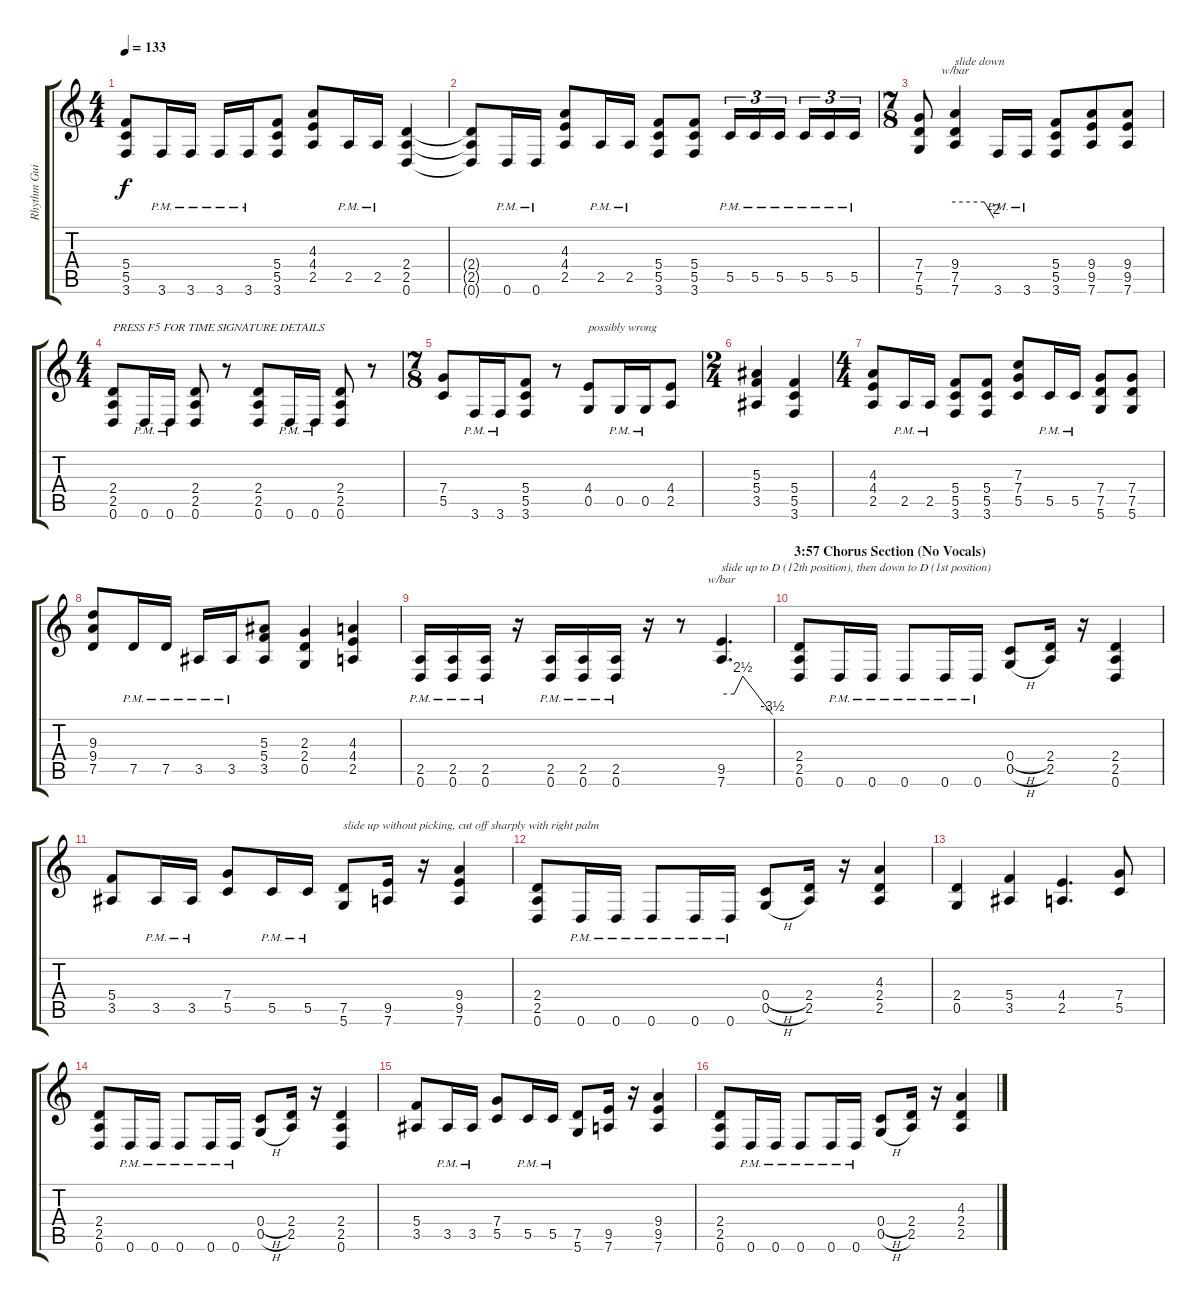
\track ("Rhythm Guitar" "Rhythm Gui") {instrument distortionguitar}
\staff {score tabs}
\tuning (D4 A3 F3 C3 G2 D2) {hide}
\ts (4 4)
\tempo 133
\clef g2
\ks c
(5.4 5.5 3.6).8{dy f} 3.6{pm}.16 3.6{pm}.16 3.6{pm}.16 3.6{pm}.16 (5.4 5.5 3.6).8 (4.3 4.4 2.5).8 2.5{pm}.16 2.5{pm}.16 (2.4 2.5 0.6).4 |
(2.4{t} 2.5{t} 0.6{t}).8 0.6{pm}.16 0.6{pm}.16 (4.3 4.4 2.5).8 2.5{pm}.16 2.5{pm}.16 (5.4 5.5 3.6).8 (5.4 5.5 3.6).8 5.5{pm}.16{tu (3 2)} 5.5{pm}.16{tu (3 2)} 5.5{pm}.16{tu (3 2)} 5.5{pm}.16{tu (3 2)} 5.5{pm}.16{tu (3 2)} 5.5{pm}.16{tu (3 2)} |
\ts (7 8)
(7.4 7.5 5.6).8 (9.4 7.5 7.6).4{tbe (custom default 0 0 45 0 60 -8) txt "slide down"} 3.6{pm}.16 3.6{pm}.16 (5.4 5.5 3.6).8 (9.4 9.5 7.6).8 (9.4 9.5 7.6).8 |
\ts (4 4)
(2.4 2.5 0.6).8{txt "PRESS F5 FOR TIME SIGNATURE DETAILS"} 0.6{pm}.16 0.6{pm}.16 (2.4 2.5 0.6).8 r.8 (2.4 2.5 0.6).8 0.6{pm}.16 0.6{pm}.16 (2.4 2.5 0.6).8 r.8 |
\ts (7 8)
(7.4 5.5).8 3.6{pm}.16 3.6{pm}.16 (5.4 5.5 3.6).8 r.8 (4.4 0.5).8{txt "possibly wrong"} 0.5{pm}.16 0.5{pm}.16 (4.4 2.5).8 |
\ts (2 4)
(5.3 5.4 3.5).4 (5.4 5.5 3.6).4 |
\ts (4 4)
(4.3 4.4 2.5).8 2.5{pm}.16 2.5{pm}.16 (5.4 5.5 3.6).8 (5.4 5.5 3.6).8 (7.3 7.4 5.5).8 5.5{pm}.16 5.5{pm}.16 (7.4 7.5 5.6).8 (7.4 7.5 5.6).8 |
(9.3 9.4 7.5).8 7.5{pm}.16 7.5{pm}.16 3.5{pm}.16 3.5{pm}.16 (5.3 5.4 3.5).8 (2.3 2.4 0.5).4 (4.3 4.4 2.5).4 |
(2.5{pm} 0.6{pm}).16 (2.5{pm} 0.6{pm}).16 (2.5{pm} 0.6{pm}).16 r.16 (2.5{pm} 0.6{pm}).16 (2.5{pm} 0.6{pm}).16 (2.5{pm} 0.6{pm}).16 r.16 r.8 (9.5 7.6).4{d tbe (custom default 0 0 15 0 25 10 60 -14) txt "slide up to D (12th position), then down to D (1st position)"} |
\section ("" "3:57 Chorus Section (No Vocals)")
(2.4 2.5 0.6).8 0.6{pm}.16 0.6{pm}.16 0.6{pm}.8 0.6{pm}.16 0.6{pm}.16 (0.4{h} 0.5{h}).8 (2.4 2.5).16 r.16 (2.4 2.5 0.6).4 |
(5.4 3.5).8 3.5{pm}.16 3.5{pm}.16 (7.4 5.5).8 5.5{pm}.16 5.5{pm}.16 (7.5 5.6).8{txt "slide up without picking, cut off sharply with right palm"} (9.5 7.6).16 r.16 (9.4 9.5 7.6).4 |
(2.4 2.5 0.6).8 0.6{pm}.16 0.6{pm}.16 0.6{pm}.8 0.6{pm}.16 0.6{pm}.16 (0.4{h} 0.5{h}).8 (2.4 2.5).16 r.16 (4.3 2.4 2.5).4 |
(2.4 0.5).4 (5.4 3.5).4 (4.4 2.5).4{d} (7.4 5.5).8 |
(2.4 2.5 0.6).8 0.6{pm}.16 0.6{pm}.16 0.6{pm}.8 0.6{pm}.16 0.6{pm}.16 (0.4{h} 0.5{h}).8 (2.4 2.5).16 r.16 (2.4 2.5 0.6).4 |
(5.4 3.5).8 3.5{pm}.16 3.5{pm}.16 (7.4 5.5).8 5.5{pm}.16 5.5{pm}.16 (7.5 5.6).8 (9.5 7.6).16 r.16 (9.4 9.5 7.6).4 |
(2.4 2.5 0.6).8 0.6{pm}.16 0.6{pm}.16 0.6{pm}.8 0.6{pm}.16 0.6{pm}.16 (0.4{h} 0.5{h}).8 (2.4 2.5).16 r.16 (4.3 2.4 2.5).4
